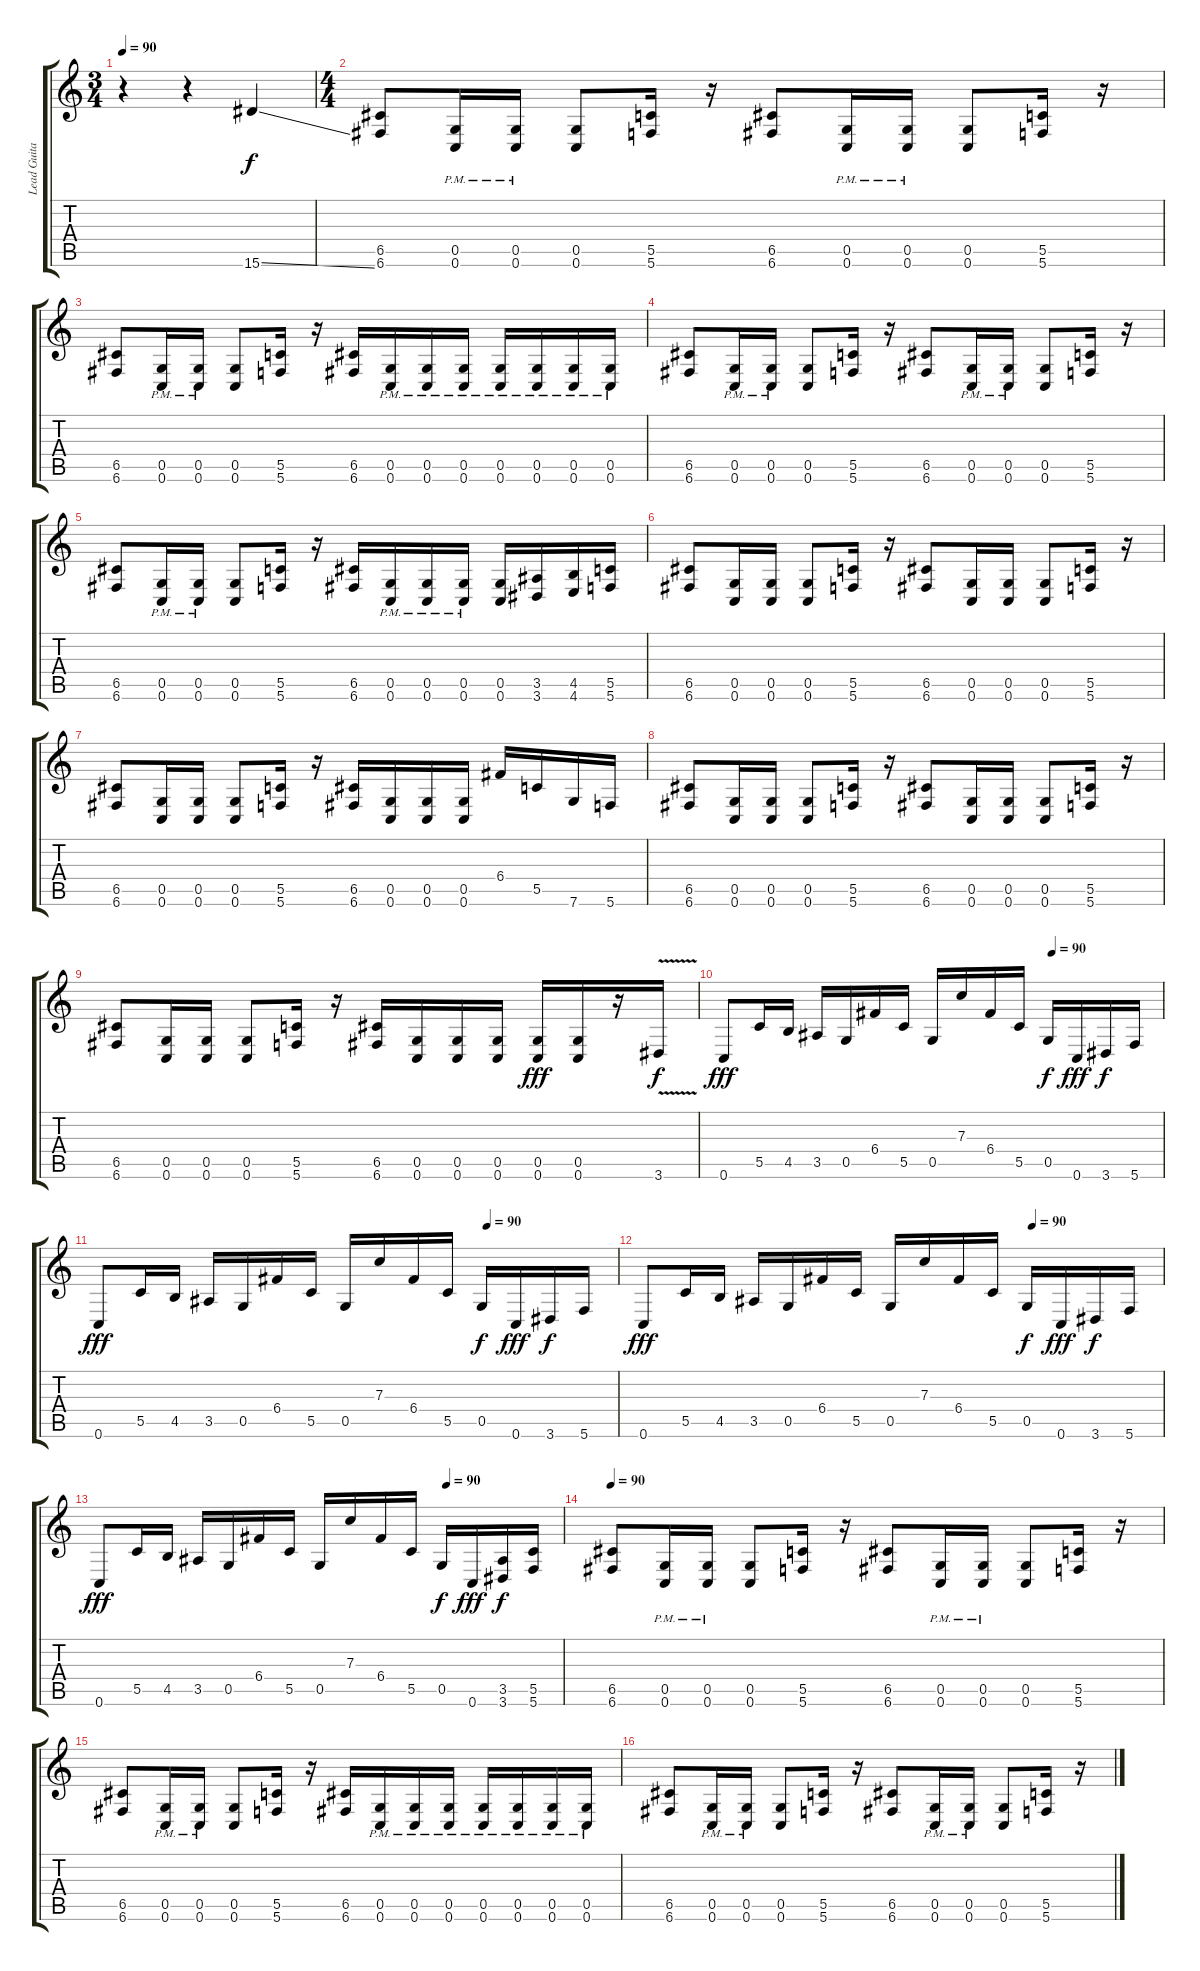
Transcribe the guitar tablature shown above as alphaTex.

\track ("Lead Guitar" "Lead Guita") {instrument distortionguitar}
\staff {score tabs}
\tuning (D4 A3 F3 C3 G2 C2) {hide}
\ts (3 4)
\tempo 90
\clef g2
\ks c
r.4{dy f instrument distortionguitar} r.4 15.6{ss}.4 |
\ts (4 4)
(6.5 6.6).8 (0.5 0.6{pm}).16 (0.5 0.6{pm}).16 (0.5 0.6).8 (5.5 5.6).16 r.16 (6.5 6.6).8 (0.5 0.6{pm}).16 (0.5 0.6{pm}).16 (0.5 0.6).8 (5.5 5.6).16 r.16 |
(6.5 6.6).8 (0.5{pm} 0.6).16 (0.5{pm} 0.6).16 (0.5 0.6).8 (5.5 5.6).16 r.16 (6.5 6.6).16 (0.5{pm} 0.6{pm}).16 (0.5{pm} 0.6{pm}).16 (0.5{pm} 0.6{pm}).16 (0.5{pm} 0.6{pm}).16 (0.5{pm} 0.6{pm}).16 (0.5{pm} 0.6{pm}).16 (0.5{pm} 0.6{pm}).16 |
(6.5 6.6).8 (0.5{pm} 0.6{pm}).16 (0.5{pm} 0.6{pm}).16 (0.5 0.6).8 (5.5 5.6).16 r.16 (6.5 6.6).8 (0.5{pm} 0.6{pm}).16 (0.5{pm} 0.6{pm}).16 (0.5 0.6).8 (5.5 5.6).16 r.16 |
(6.5 6.6).8 (0.5{pm} 0.6{pm}).16 (0.5{pm} 0.6{pm}).16 (0.5 0.6).8 (5.5 5.6).16 r.16 (6.5 6.6).16 (0.5{pm} 0.6{pm}).16 (0.5{pm} 0.6{pm}).16 (0.5{pm} 0.6{pm}).16 (0.5 0.6).16 (3.5 3.6).16 (4.5 4.6).16 (5.5 5.6).16 |
(6.5 6.6).8 (0.5 0.6).16 (0.5 0.6).16 (0.5 0.6).8 (5.5 5.6).16 r.16 (6.5 6.6).8 (0.5 0.6).16 (0.5 0.6).16 (0.5 0.6).8 (5.5 5.6).16 r.16 |
(6.5 6.6).8 (0.5 0.6).16 (0.5 0.6).16 (0.5 0.6).8 (5.5 5.6).16 r.16 (6.5 6.6).16 (0.5 0.6).16 (0.5 0.6).16 (0.5 0.6).16 6.4.16 5.5.16 7.6.16 5.6.16 |
(6.5 6.6).8 (0.5 0.6).16 (0.5 0.6).16 (0.5 0.6).8 (5.5 5.6).16 r.16 (6.5 6.6).8 (0.5 0.6).16 (0.5 0.6).16 (0.5 0.6).8 (5.5 5.6).16 r.16 |
(6.5 6.6).8 (0.5 0.6).16 (0.5 0.6).16 (0.5 0.6).8 (5.5 5.6).16 r.16 (6.5 6.6).16 (0.5 0.6).16 (0.5 0.6).16 (0.5 0.6).16 (0.5 0.6).16{dy fff} (0.5 0.6).16 r.16 3.6{v}.16{dy f} |
\tempo (90 0.75)
0.6.8{dy fff} 5.5.16 4.5.16 3.5.16 0.5.16 6.4.16 5.5.16 0.5.16 7.3.16 6.4.16 5.5.16 0.5.16{dy f} 0.6.16{dy fff} 3.6.16{dy f} 5.6.16 |
\tempo (90 0.75)
0.6.8{dy fff} 5.5.16 4.5.16 3.5.16 0.5.16 6.4.16 5.5.16 0.5.16 7.3.16 6.4.16 5.5.16 0.5.16{dy f} 0.6.16{dy fff} 3.6.16{dy f} 5.6.16 |
\tempo (90 0.75)
0.6.8{dy fff} 5.5.16 4.5.16 3.5.16 0.5.16 6.4.16 5.5.16 0.5.16 7.3.16 6.4.16 5.5.16 0.5.16{dy f} 0.6.16{dy fff} 3.6.16{dy f} 5.6.16 |
\tempo (90 0.75)
0.6.8{dy fff} 5.5.16 4.5.16 3.5.16 0.5.16 6.4.16 5.5.16 0.5.16 7.3.16 6.4.16 5.5.16 0.5.16{dy f} 0.6.16{dy fff} (3.5 3.6).16{dy f} (5.5 5.6).16 |
\tempo 90
(6.5 6.6).8 (0.5 0.6{pm}).16 (0.5 0.6{pm}).16 (0.5 0.6).8 (5.5 5.6).16 r.16 (6.5 6.6).8 (0.5 0.6{pm}).16 (0.5 0.6{pm}).16 (0.5 0.6).8 (5.5 5.6).16 r.16 |
(6.5 6.6).8 (0.5{pm} 0.6).16 (0.5{pm} 0.6).16 (0.5 0.6).8 (5.5 5.6).16 r.16 (6.5 6.6).16 (0.5{pm} 0.6{pm}).16 (0.5{pm} 0.6{pm}).16 (0.5{pm} 0.6{pm}).16 (0.5{pm} 0.6{pm}).16 (0.5{pm} 0.6{pm}).16 (0.5{pm} 0.6{pm}).16 (0.5{pm} 0.6{pm}).16 |
(6.5 6.6).8 (0.5{pm} 0.6{pm}).16 (0.5{pm} 0.6{pm}).16 (0.5 0.6).8 (5.5 5.6).16 r.16 (6.5 6.6).8 (0.5{pm} 0.6{pm}).16 (0.5{pm} 0.6{pm}).16 (0.5 0.6).8 (5.5 5.6).16 r.16
